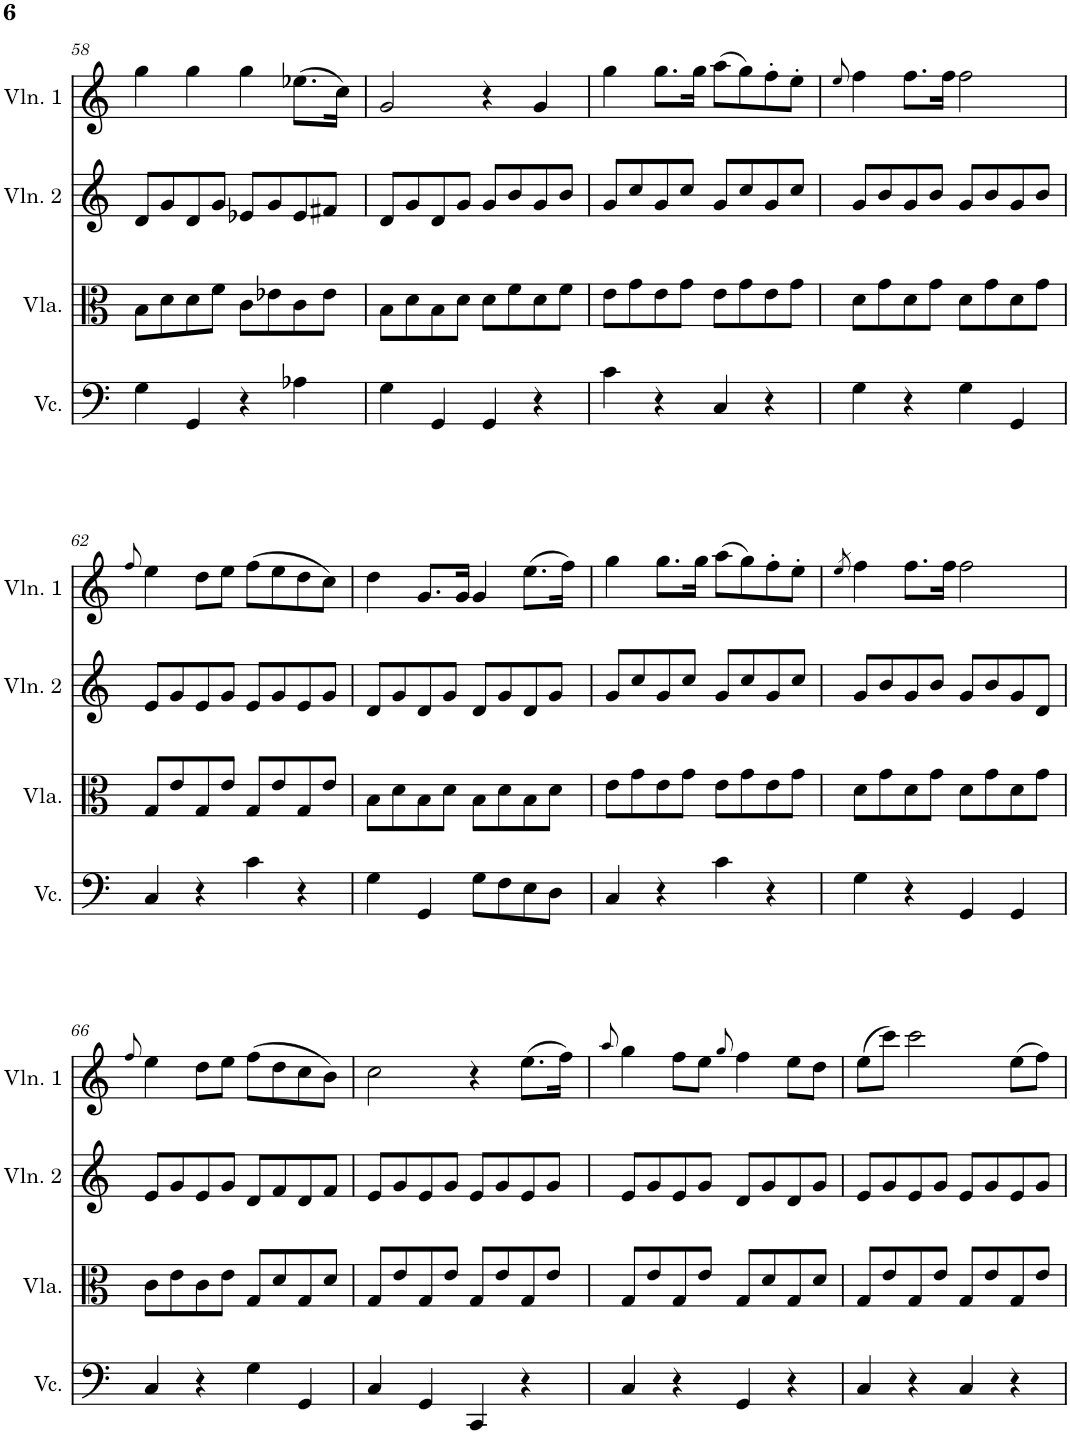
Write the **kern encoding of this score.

**kern	**kern	**kern	**kern	**kern	**kern	**kern	**kern
*part8	*part7	*part6	*part5	*part4	*part3	*part2	*part1
*staff8	*staff7	*staff6	*staff5	*staff4	*staff3	*staff2	*staff1
*I"Violoncello	*I"Bassoon	*I"Viola	*I"Bb Clarinet	*I"Oboe	*I"Violin 2	*I"Flute	*I"Violin 1
*I'Vc.	*I'Bsn.	*I'Vla.	*I'Bb Cl.	*I'Ob.	*I'Vln. 2	*I'Fl.	*I'Vln. 1
!!LO:PB:g=z
*clefF4	*clefF4	*clefC3	*clefG2	*clefG2	*clefG2	*clefG2	*clefG2
*	*	*	*Trd1c2	*	*	*	*
*k[]	*k[]	*k[]	*k[f#c#]	*k[]	*k[]	*k[]	*k[]
*M4/4	*M4/4	*M4/4	*M4/4	*M4/4	*M4/4	*M4/4	*M4/4
*met(c)	*met(c)	*met(c)	*met(c)	*met(c)	*met(c)	*met(c)	*met(c)
=58	=58	=58	=58	=58	=58	=58	=58
4G\	4G	8B\L	8cc#\L	8d/L	8d/L	4gg	4gg\
.	.	8d\	8ee\J	8g/J	8g/	.	.
4GG/	4GG	8d\	8ee\L	8d/L	8d/	4gg	4gg\
.	.	8f\J	8gg\J	8g/J	8g/J	.	.
4r	4r	8c\L	8dd\L	8e-X/L	8e-X/L	4gg	4gg\
.	.	8e-X\	8ffn\J	8g/J	8g/	.	.
4A-X\	4A-X	8c\	8dd\L	8e-/L	8e-/	(8.ee-X\L	(8.ee-X\L
.	.	8e-\J	8ff\J	8f#X/J	8f#X/J	.	.
.	.	.	.	.	.	16cc\Jk)	16cc\Jk)
=59	=59	=59	=59	=59	=59	=59	=59
4G\	4G	8B\L	8cc#\L	8d/L	8d/L	2g	2g/
.	.	8d\	8ee\J	8g/J	8g/	.	.
4GG/	4GG	8B\	8cc#\L	8d/L	8d/	.	.
.	.	8d\J	8ee\J	8g/J	8g/J	.	.
4GG/	4GG	8d\L	8ee\L	8g/L	8g/L	4r	4r
.	.	8f\	8gg\J	8b/J	8b/	.	.
4r	4r	8d\	8ee\L	8g/L	8g/	4g	4g/
.	.	8f\J	8gg\J	8b/J	8b/J	.	.
=60	=60	=60	=60	=60	=60	=60	=60
4c\	4c	8e\L	8ff#\L	8g/L	8g/L	4gg	4gg\
.	.	8g\	8aa\J	8cc/J	8cc/	.	.
4r	4r	8e\	8ff#\L	8g/L	8g/	8.gg\L	8.gg\L
.	.	8g\J	8aa\J	8cc/J	8cc/J	.	.
.	.	.	.	.	.	16gg\Jk	16gg\Jk
4C/	4C	8e\L	8ff#\L	8g/L	8g/L	(8aa\L	(8aa\L
.	.	8g\	8aa\J	8cc/J	8cc/	8gg\J)	8gg\)
4r	4r	8e\	8ff#\L	8g/L	8g/	8ff'\L	8ff'\
.	.	8g\J	8aa\J	8cc/J	8cc/J	8ee'\J	8ee'\J
=61	=61	=61	=61	=61	=61	=61	=61
.	.	.	.	.	.	8qee	8qee/
4G\	4G	8d\L	8ee\L	8g/L	8g/L	4ff	4ff\
.	.	8g\	8aa\J	8b/J	8b/	.	.
4r	4r	8d\	8ee\L	8g/L	8g/	8.ff\L	8.ff\L
.	.	8g\J	8aa\J	8b/J	8b/J	.	.
.	.	.	.	.	.	16ff\Jk	16ff\Jk
4G\	4G	8d\L	8ee\L	8g/L	8g/L	2ff	2ff\
.	.	8g\	8aa\J	8b/J	8b/	.	.
4GG/	4GG	8d\	8ee\L	8g/L	8g/	.	.
.	.	8g\J	8aa\J	8b/J	8b/J	.	.
!!LO:LB:g=z
=62	=62	=62	=62	=62	=62	=62	=62
.	.	.	.	.	.	8qff	8qff/
4C/	4C	8G/L	8a\L	8e/L	8e/L	4ee	4ee\
.	.	8e/	8ff#\J	8g/J	8g/	.	.
4r	4r	8G/	8a\L	8e/L	8e/	8dd\L	8dd\L
.	.	8e/J	8ff#\J	8g/J	8g/J	8ee\J	8ee\J
4c\	4c	8G/L	8a\L	8e/L	8e/L	(8ff\L	(8ff\L
.	.	8e/	8ff#\J	8g/J	8g/	8ee\J	8ee\
4r	4r	8G/	8a\L	8e/L	8e/	8dd\L	8dd\
.	.	8e/J	8ff#\J	8g/J	8g/J	8cc\J)	8cc\J)
=63	=63	=63	=63	=63	=63	=63	=63
4G\	4G	8B\L	8cc#\L	8d/L	8d/L	4dd	4dd\
.	.	8d\	8ee\J	8g/J	8g/	.	.
4GG/	4GG	8B\	8cc#\L	8d/L	8d/	8.g/L	8.g/L
.	.	8d\J	8ee\J	8g/J	8g/J	.	.
.	.	.	.	.	.	16g/Jk	16g/Jk
8G\L	8G\L	8B\L	8cc#\L	8d/L	8d/L	4g	4g/
8F\	8F\J	8d\	8ee\J	8g/J	8g/	.	.
8E\	8E\L	8B\	8cc#\L	8d/L	8d/	(8.ee\L	(8.ee\L
8D\J	8D\J	8d\J	8ee\J	8g/J	8g/J	.	.
.	.	.	.	.	.	16ff\Jk)	16ff\Jk)
=64	=64	=64	=64	=64	=64	=64	=64
4C/	4C	8e\L	8ff#\L	8g/L	8g/L	4gg	4gg\
.	.	8g\	8aa\J	8cc/J	8cc/	.	.
4r	4r	8e\	8ff#\L	8g/L	8g/	8.gg\L	8.gg\L
.	.	8g\J	8aa\J	8cc/J	8cc/J	.	.
.	.	.	.	.	.	16gg\Jk	16gg\Jk
4c\	4c	8e\L	8ff#\L	8g/L	8g/L	(8aa\L	(8aa\L
.	.	8g\	8aa\J	8cc/J	8cc/	8gg\J)	8gg\)
4r	4r	8e\	8ff#\L	8g/L	8g/	8ff'\L	8ff'\
.	.	8g\J	8aa\J	8cc/J	8cc/J	8ee'\J	8ee'\J
=65	=65	=65	=65	=65	=65	=65	=65
.	.	.	.	.	.	8qee	8qee/
4G\	4G	8d\L	8ee\L	8g/L	8g/L	4ff	4ff\
.	.	8g\	8aa\J	8b/J	8b/	.	.
4r	4r	8d\	8ee\L	8g/L	8g/	8.ff\L	8.ff\L
.	.	8g\J	8aa\J	8b/J	8b/J	.	.
.	.	.	.	.	.	16ff\Jk	16ff\Jk
4GG/	4GG	8d\L	8ee\L	8g/L	8g/L	2ff	2ff\
.	.	8g\	8aa\J	8b/J	8b/	.	.
4GG/	4GG	8d\	8ee\L	8g/L	8g/	.	.
.	.	8g\J	8aa\J	8d/J	8d/J	.	.
!!LO:LB:g=z
=66	=66	=66	=66	=66	=66	=66	=66
.	.	.	.	.	.	8qff	8qff/
4C/	4C	8c\L	8dd\L	8e/L	8e/L	4ee	4ee\
.	.	8e\	8ff#\J	8g/J	8g/	.	.
4r	4r	8c\	8dd\L	8e/L	8e/	8dd\L	8dd\L
.	.	8e\J	8ff#\J	8g/J	8g/J	8ee\J	8ee\J
4G\	4G	8G/L	8a\L	8d/L	8d/L	(8ff\L	(8ff\L
.	.	8d/	8ee\J	8f/J	8f/	8dd\J	8dd\
4GG/	4GG	8G/	8a\L	8d/L	8d/	8cc\L	8cc\
.	.	8d/J	8ee\J	8f/J	8f/J	8b\J)	8b\J)
=67	=67	=67	=67	=67	=67	=67	=67
4C/	4C	8G/L	8a\L	8e/L	8e/L	2cc	2cc\
.	.	8e/	8ff#\J	8g/J	8g/	.	.
4GG/	4GG	8G/	8a\L	8e/L	8e/	.	.
.	.	8e/J	8ff#\J	8g/J	8g/J	.	.
4CC/	4CC	8G/L	8a\L	8e/L	8e/L	4r	4r
.	.	8e/	8ff#\J	8g/J	8g/	.	.
4r	4r	8G/	8a\L	8e/L	8e/	(8.ee\L	(8.ee\L
.	.	8e/J	8ff#\J	8g/J	8g/J	.	.
.	.	.	.	.	.	16ff\Jk)	16ff\Jk)
=68	=68	=68	=68	=68	=68	=68	=68
.	.	.	.	.	.	8qaa	8qaa/
4C/	4C	8G/L	8a\L	8e/L	8e/L	4gg	4gg\
.	.	8e/	8ff#\J	8g/J	8g/	.	.
4r	4r	8G/	8a\L	8e/L	8e/	8ff\L	8ff\L
.	.	8e/J	8ff#\J	8g/J	8g/J	8ee\J	8ee\J
.	.	.	.	.	.	8qgg	8qgg/
4GG/	4GG	8G/L	8a\L	8d/L	8d/L	4ff	4ff\
.	.	8d/	8ee\J	8g/J	8g/	.	.
4r	4r	8G/	8a\L	8d/L	8d/	8ee\L	8ee\L
.	.	8d/J	8ee\J	8g/J	8g/J	8dd\J	8dd\J
=69	=69	=69	=69	=69	=69	=69	=69
4C/	4C	8G/L	8a\L	8e/L	8e/L	(8ee\L	(8ee\L
.	.	8e/	8ff#\J	8g/J	8g/	8ccc\J)	8ccc\J)
4r	4r	8G/	8a\L	8e/L	8e/	2ccc	2ccc\
.	.	8e/J	8ff#\J	8g/J	8g/J	.	.
4C/	4C	8G/L	8a\L	8e/L	8e/L	.	.
.	.	8e/	8ff#\J	8g/J	8g/	.	.
4r	4r	8G/	8a\L	8e/L	8e/	(8ee\L	(8ee\L
.	.	8e/J	8ff#\J	8g/J	8g/J	8ff\J)	8ff\J)
=	=	=	=	=	=	=	=
*-	*-	*-	*-	*-	*-	*-	*-
